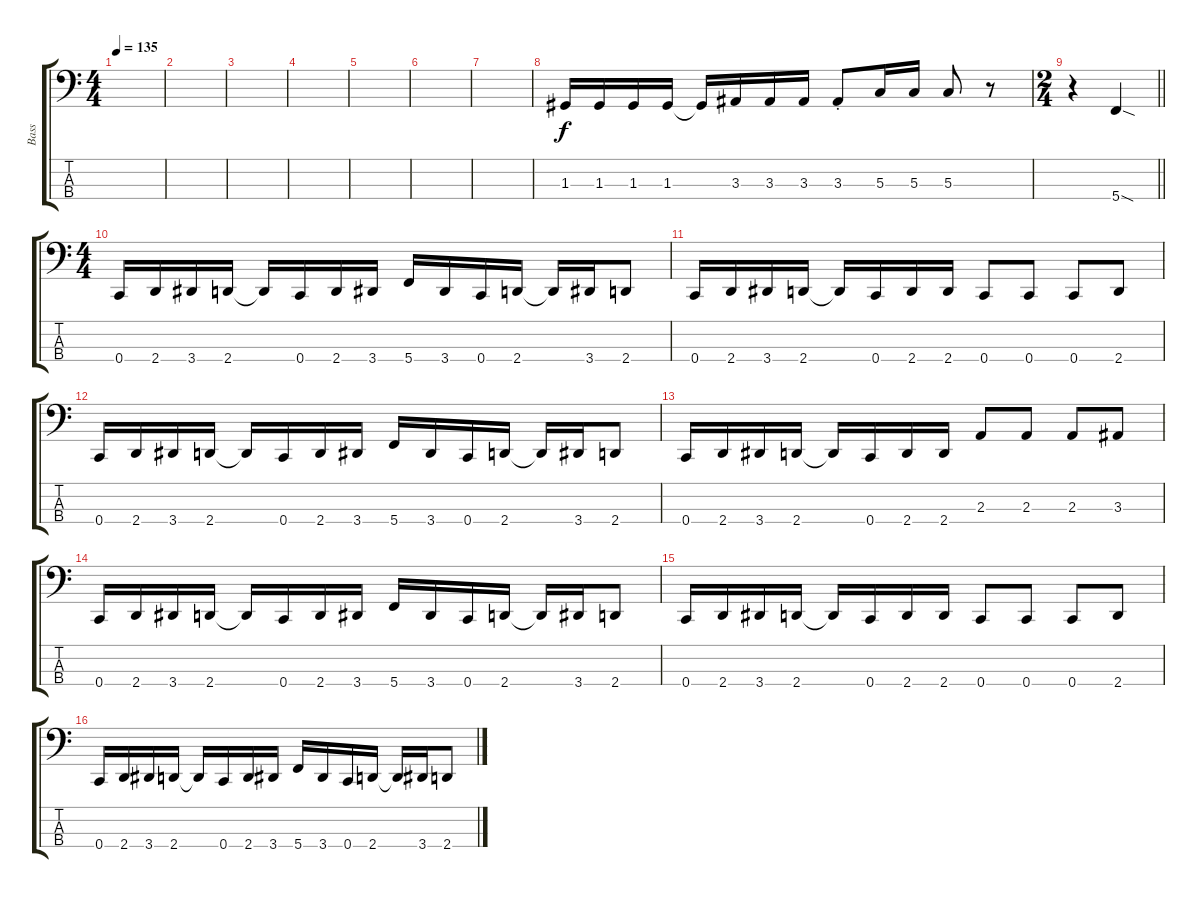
\track ("Bass" "Bass") {instrument slapbass2}
\staff {score tabs}
\tuning (F2 C2 G1 C1) {hide}
\ts (4 4)
\tempo 135
\clef f4
\ks c
|
|
|
|
|
|
|
1.3.16 1.3.16 1.3.16 1.3.16 1.3{t}.16 3.3.16 3.3.16 3.3.16 3.3{st}.8 5.3.16 5.3.16 5.3.8 r.8 |
\ts (2 4)
\barLineRight lightlight
r.4 5.4{sod}.4 |
\ts (4 4)
0.4.16 2.4.16 3.4.16 2.4.16 2.4{t}.16 0.4.16 2.4.16 3.4.16 5.4.16 3.4.16 0.4.16 2.4.16 2.4{t}.16 3.4.16 2.4.8 |
0.4.16 2.4.16 3.4.16 2.4.16 2.4{t}.16 0.4.16 2.4.16 2.4.16 0.4.8 0.4.8 0.4.8 2.4.8 |
0.4.16 2.4.16 3.4.16 2.4.16 2.4{t}.16 0.4.16 2.4.16 3.4.16 5.4.16 3.4.16 0.4.16 2.4.16 2.4{t}.16 3.4.16 2.4.8 |
0.4.16 2.4.16 3.4.16 2.4.16 2.4{t}.16 0.4.16 2.4.16 2.4.16 2.3.8 2.3.8 2.3.8 3.3.8 |
0.4.16 2.4.16 3.4.16 2.4.16 2.4{t}.16 0.4.16 2.4.16 3.4.16 5.4.16 3.4.16 0.4.16 2.4.16 2.4{t}.16 3.4.16 2.4.8 |
0.4.16 2.4.16 3.4.16 2.4.16 2.4{t}.16 0.4.16 2.4.16 2.4.16 0.4.8 0.4.8 0.4.8 2.4.8 |
0.4.16 2.4.16 3.4.16 2.4.16 2.4{t}.16 0.4.16 2.4.16 3.4.16 5.4.16 3.4.16 0.4.16 2.4.16 2.4{t}.16 3.4.16 2.4.8
